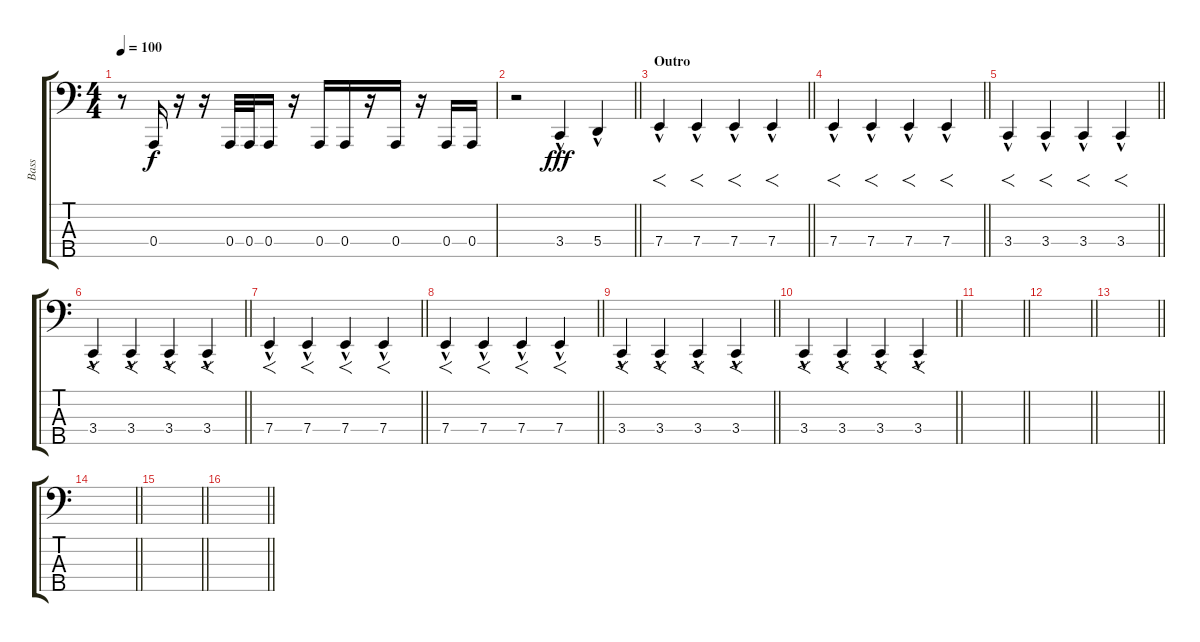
\track ("Bass" "Bass") {instrument electricbasspick}
\staff {score tabs}
\tuning (D2 A1 E1 A0 E0) {hide}
\ts (4 4)
\tempo 100
\clef f4
\ks c
r.8{dy f} 0.4.16 r.16 r.16 0.4.32 0.4.32 0.4.16 r.16 0.4.16 0.4.16 r.16 0.4.16 r.16 0.4.16 0.4.16 |
\barLineRight lightlight
r.2 3.4{hac}.4{dy fff} 5.4{hac}.4 |
\section ("" "Outro")
\barLineRight lightlight
7.4{hac}.4{f instrument stringensemble1} 7.4{hac}.4{f} 7.4{hac}.4{f} 7.4{hac}.4{f} |
\barLineRight lightlight
7.4{hac}.4{f} 7.4{hac}.4{f} 7.4{hac}.4{f} 7.4{hac}.4{f} |
\barLineRight lightlight
3.4{hac}.4{f} 3.4{hac}.4{f} 3.4{hac}.4{f} 3.4{hac}.4{f} |
\barLineRight lightlight
3.4{hac}.4{f} 3.4{hac}.4{f} 3.4{hac}.4{f} 3.4{hac}.4{f} |
\barLineRight lightlight
7.4{hac}.4{f instrument stringensemble1} 7.4{hac}.4{f} 7.4{hac}.4{f} 7.4{hac}.4{f} |
\barLineRight lightlight
7.4{hac}.4{f} 7.4{hac}.4{f} 7.4{hac}.4{f} 7.4{hac}.4{f} |
\barLineRight lightlight
3.4{hac}.4{f} 3.4{hac}.4{f} 3.4{hac}.4{f} 3.4{hac}.4{f} |
\barLineRight lightlight
3.4{hac}.4{f} 3.4{hac}.4{f} 3.4{hac}.4{f} 3.4{hac}.4{f} |
\barLineRight lightlight
\ks aminor
|
\barLineRight lightlight
|
\barLineRight lightlight
|
\barLineRight lightlight
|
\barLineRight lightlight
|
\barLineRight lightlight
